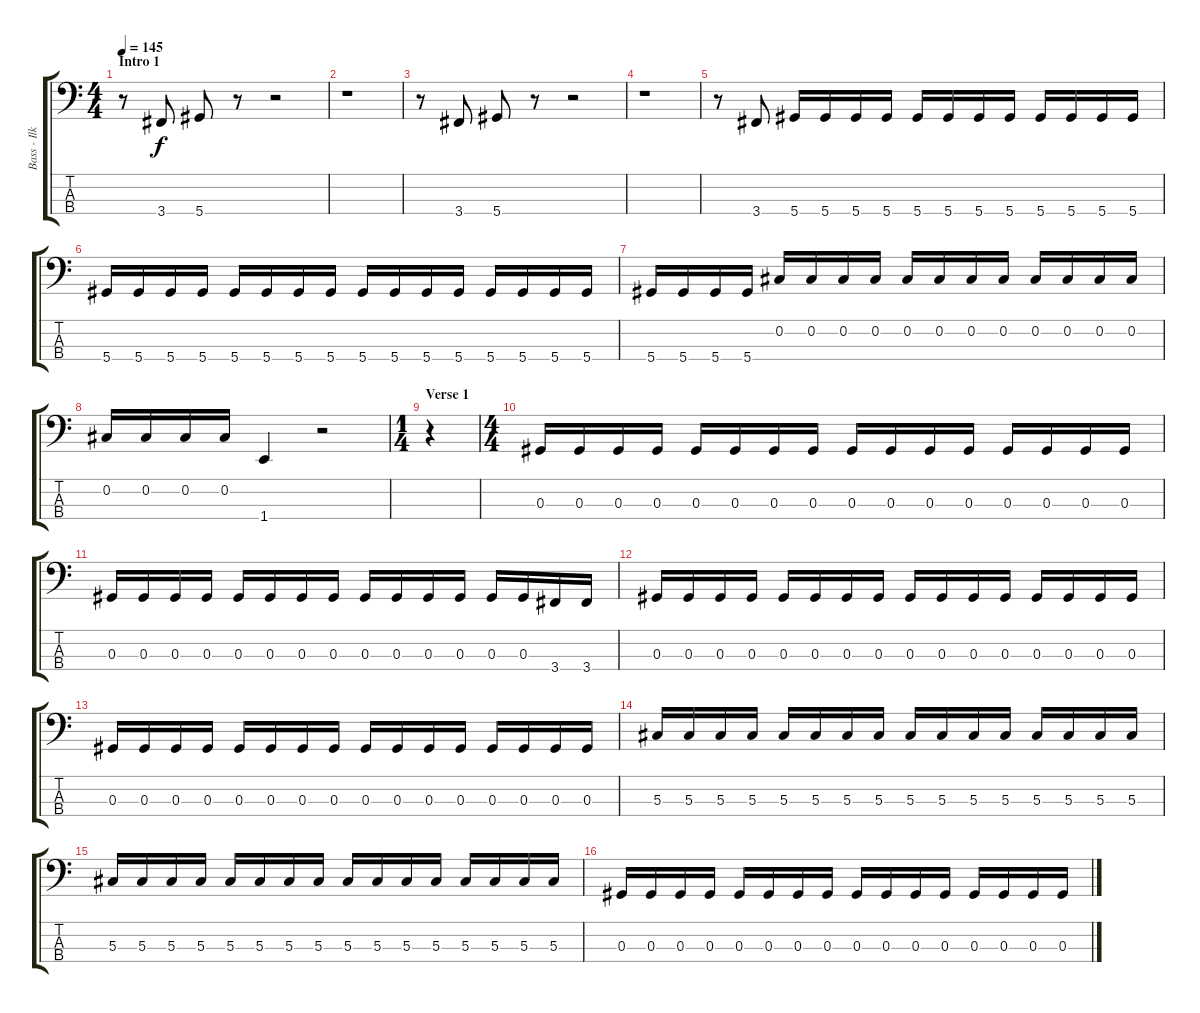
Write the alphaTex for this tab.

\track ("Bass - Ilker Erstin" "Bass - Ilk") {instrument electricbassfinger}
\staff {score tabs}
\tuning (Gb2 Db2 Ab1 Eb1) {hide}
\ts (4 4)
\section ("" "Intro 1")
\tempo 145
\clef f4
\ks c
r.8{dy f instrument electricbassfinger} 3.4.8 5.4.8 r.8 r.2 |
r.1 |
r.8 3.4.8 5.4.8 r.8 r.2 |
r.1 |
r.8 3.4.8 5.4.16 5.4.16 5.4.16 5.4.16 5.4.16 5.4.16 5.4.16 5.4.16 5.4.16 5.4.16 5.4.16 5.4.16 |
5.4.16 5.4.16 5.4.16 5.4.16 5.4.16 5.4.16 5.4.16 5.4.16 5.4.16 5.4.16 5.4.16 5.4.16 5.4.16 5.4.16 5.4.16 5.4.16 |
5.4.16 5.4.16 5.4.16 5.4.16 0.2.16 0.2.16 0.2.16 0.2.16 0.2.16 0.2.16 0.2.16 0.2.16 0.2.16 0.2.16 0.2.16 0.2.16 |
0.2.16 0.2.16 0.2.16 0.2.16 1.4.4 r.2 |
\ts (1 4)
\section ("" "Verse 1")
r.4 |
\ts (4 4)
0.3.16 0.3.16 0.3.16 0.3.16 0.3.16 0.3.16 0.3.16 0.3.16 0.3.16 0.3.16 0.3.16 0.3.16 0.3.16 0.3.16 0.3.16 0.3.16 |
0.3.16 0.3.16 0.3.16 0.3.16 0.3.16 0.3.16 0.3.16 0.3.16 0.3.16 0.3.16 0.3.16 0.3.16 0.3.16 0.3.16 3.4.16 3.4.16 |
0.3.16 0.3.16 0.3.16 0.3.16 0.3.16 0.3.16 0.3.16 0.3.16 0.3.16 0.3.16 0.3.16 0.3.16 0.3.16 0.3.16 0.3.16 0.3.16 |
0.3.16 0.3.16 0.3.16 0.3.16 0.3.16 0.3.16 0.3.16 0.3.16 0.3.16 0.3.16 0.3.16 0.3.16 0.3.16 0.3.16 0.3.16 0.3.16 |
5.3.16 5.3.16 5.3.16 5.3.16 5.3.16 5.3.16 5.3.16 5.3.16 5.3.16 5.3.16 5.3.16 5.3.16 5.3.16 5.3.16 5.3.16 5.3.16 |
5.3.16 5.3.16 5.3.16 5.3.16 5.3.16 5.3.16 5.3.16 5.3.16 5.3.16 5.3.16 5.3.16 5.3.16 5.3.16 5.3.16 5.3.16 5.3.16 |
0.3.16 0.3.16 0.3.16 0.3.16 0.3.16 0.3.16 0.3.16 0.3.16 0.3.16 0.3.16 0.3.16 0.3.16 0.3.16 0.3.16 0.3.16 0.3.16
